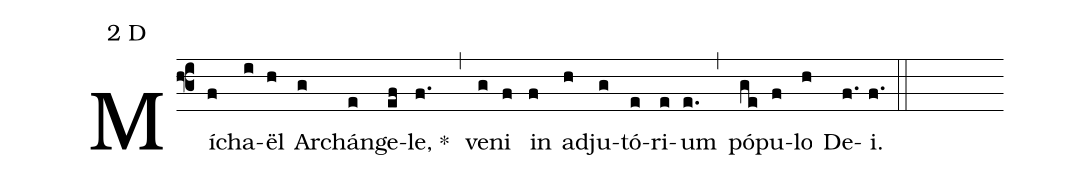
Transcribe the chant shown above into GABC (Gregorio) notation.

mode:2 D;
%%
(f3) Mí(f)cha(i)ël(h) Ar(g)chán(e)ge(ef)le,(f.) *()(,) ve(g)ni(f) in(f) ad(h)ju(g)tó(e)ri(e)um(e.) (,) pó(ge)pu(f)lo(h) De(f.)i.(f.) (::)
